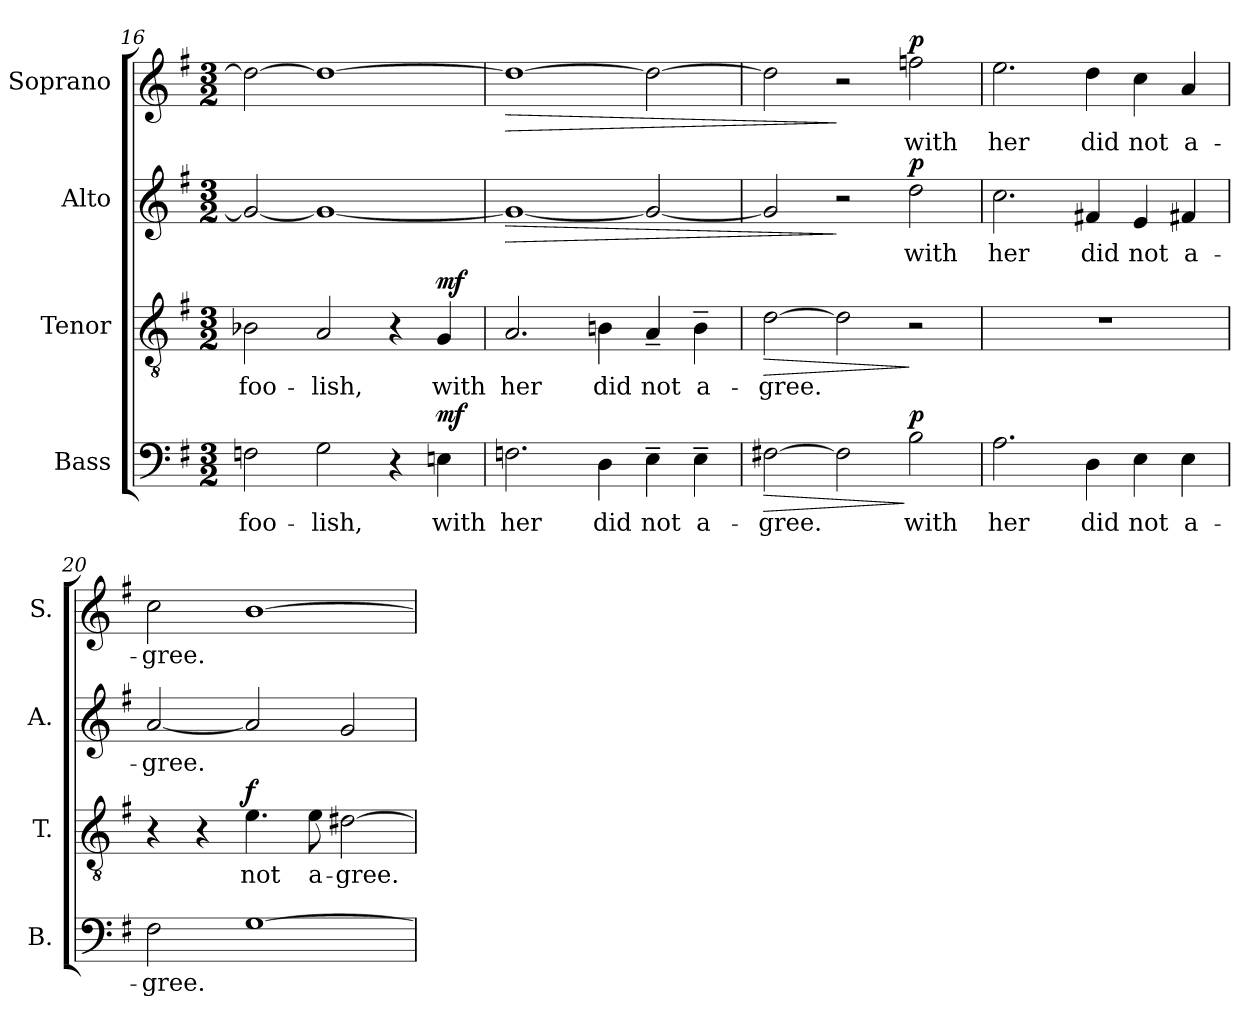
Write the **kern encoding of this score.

**kern	**text	**dynam	**kern	**text	**dynam	**kern	**text	**dynam	**kern	**text	**dynam
*part4	*part4	*part4	*part3	*part3	*part3	*part2	*part2	*part2	*part1	*part1	*part1
*staff4	*staff4	*staff4	*staff3	*staff3	*staff3	*staff2	*staff2	*staff2	*staff1	*staff1	*staff1
*I"Bass	*	*	*I"Tenor	*	*	*I"Alto	*	*	*I"Soprano	*	*
*I'B.	*	*	*I'T.	*	*	*I'A.	*	*	*I'S.	*	*
!!LO:LB:g=z
*clefF4	*	*	*clefGv2	*	*	*clefG2	*	*	*clefG2	*	*
*	*	*	*ITrd7c12	*	*	*	*	*	*	*	*
*k[f#]	*	*	*k[f#]	*	*	*k[f#]	*	*	*k[f#]	*	*
*G:	*	*	*G:	*	*	*G:	*	*	*G:	*	*
*M3/2	*	*	*M3/2	*	*	*M3/2	*	*	*M3/2	*	*
=16	=16	=16	=16	=16	=16	=16	=16	=16	=16	=16	=16
!	!LO:LY:b:color=#000000	!	!	!	!	!	!	!	!	!	!
!	!	!	!	!LO:LY:b:color=#000000	!	!	!	!	!	!	!
2Fni\	foo-	.	2BB-Xi\	foo-	.	2gi/_<	.	.	2ddi\_>	.	.
!	!LO:LY:b:color=#000000	!	!	!	!	!	!	!	!	!	!
!	!	!	!	!LO:LY:b:color=#000000	!	!	!	!	!	!	!
2Gi\	-lish,	.	2AAi/	-lish,	.	1gi_<	.	.	1ddi_>	.	.
4r	.	.	4r	.	.	.	.	.	.	.	.
!	!LO:LY:b:color=#000000	!	!	!	!	!	!	!	!	!	!
!	!	!	!	!LO:LY:b:color=#000000	!	!	!	!	!	!	!
4Eni\	with	mf	4GGi/	with	mf	.	.	.	.	.	.
=17	=17	=17	=17	=17	=17	=17	=17	=17	=17	=17	=17
!	!LO:LY:b:color=#000000	!	!	!	!	!	!	!	!	!	!
!	!	!	!	!LO:LY:b:color=#000000	!	!	!	!LO:HP:b	!	!	!LO:HP:b
2.Fni\	her	.	2.AAi/	her	.	1gi_<	.	>	1ddi_>	.	>
!	!LO:LY:b:color=#000000	!	!	!	!	!	!	!	!	!	!
!	!	!	!	!LO:LY:b:color=#000000	!	!	!	!	!	!	!
4Di\	did	.	4BBni\	did	.	.	.	.	.	.	.
!	!LO:LY:b:color=#000000	!	!	!	!	!	!	!	!	!	!
!	!	!	!	!LO:LY:b:color=#000000	!	!	!	!	!	!	!
4E~i\	not	.	4AA~i/	not	.	2gi/_<	.	.	2ddi\_>	.	.
!	!LO:LY:b:color=#000000	!	!	!	!	!	!	!	!	!	!
!	!	!	!	!LO:LY:b:color=#000000	!	!	!	!	!	!	!
4E~i\	a-	.	4BB~i\	a-	.	.	.	.	.	.	.
=18	=18	=18	=18	=18	=18	=18	=18	=18	=18	=18	=18
!	!LO:LY:b:color=#000000	!LO:HP:b	!	!	!	!	!	!	!	!	!
!	!	!	!	!LO:LY:b:color=#000000	!LO:HP:b	!	!	!	!	!	!
[>2F#Xi\	-gree.	>	[>2Di\	-gree.	>	2gi/]	.	.	2ddi\]	.	.
2F#i\]	.	.	2Di\]	.	.	2r	.	]	2r	.	]
!	!LO:LY:b:color=#000000	!	!	!	!	!	!	!	!	!	!
!	!	!	!	!	!	!	!LO:LY:b:color=#000000	!	!	!	!
!	!	!	!	!	!	!	!	!	!	!LO:LY:b:color=#000000	!
2Bi\	with	] p	2r	.	]	2ddi\	with	p	2ffni\	with	p
=19	=19	=19	=19	=19	=19	=19	=19	=19	=19	=19	=19
!	!LO:LY:b:color=#000000	!	!LO:N:vis=1	!	!	!	!	!	!	!	!
!	!	!	!	!	!	!	!LO:LY:b:color=#000000	!	!	!	!
!	!	!	!	!	!	!	!	!	!	!LO:LY:b:color=#000000	!
2.Ai\	her	.	1.r	.	.	2.cci\	her	.	2.eei\	her	.
!	!LO:LY:b:color=#000000	!	!	!	!	!	!	!	!	!	!
!	!	!	!	!	!	!	!LO:LY:b:color=#000000	!	!	!	!
!	!	!	!	!	!	!	!	!	!	!LO:LY:b:color=#000000	!
4Di\	did	.	.	.	.	4f#Xi/	did	.	4ddi\	did	.
!	!LO:LY:b:color=#000000	!	!	!	!	!	!	!	!	!	!
!	!	!	!	!	!	!	!LO:LY:b:color=#000000	!	!	!	!
!	!	!	!	!	!	!	!	!	!	!LO:LY:b:color=#000000	!
4Ei\	not	.	.	.	.	4ei/	not	.	4cci\	not	.
!	!LO:LY:b:color=#000000	!	!	!	!	!	!	!	!	!	!
!	!	!	!	!	!	!	!LO:LY:b:color=#000000	!	!	!	!
!	!	!	!	!	!	!	!	!	!	!LO:LY:b:color=#000000	!
4Ei\	a-	.	.	.	.	4f#Xi/	a-	.	4ai/	a-	.
!!LO:LB:g=z
=20	=20	=20	=20	=20	=20	=20	=20	=20	=20	=20	=20
!	!LO:LY:b:color=#000000	!	!	!	!	!	!	!	!	!	!
!	!	!	!	!	!	!	!LO:LY:b:color=#000000	!	!	!	!
!	!	!	!	!	!	!	!	!	!	!LO:LY:b:color=#000000	!
2F#i\	-gree.	.	4r	.	.	[<2ai/	-gree.	.	2cci\	-gree.	.
.	.	.	4r	.	.	.	.	.	.	.	.
!	!	!	!	!LO:LY:b:color=#000000	!	!	!	!	!	!	!
[>1Gi	.	.	4.Ei\	not	f	2ai/]	.	.	[>1bi	.	.
!	!	!	!	!LO:LY:b:color=#000000	!	!	!	!	!	!	!
.	.	.	8Ei\	a-	.	.	.	.	.	.	.
!	!	!	!	!LO:LY:b:color=#000000	!	!	!	!	!	!	!
.	.	.	[>2D#Xi\	-gree.	.	2gi/	.	.	.	.	.
=	=	=	=	=	=	=	=	=	=	=	=
*-	*-	*-	*-	*-	*-	*-	*-	*-	*-	*-	*-
